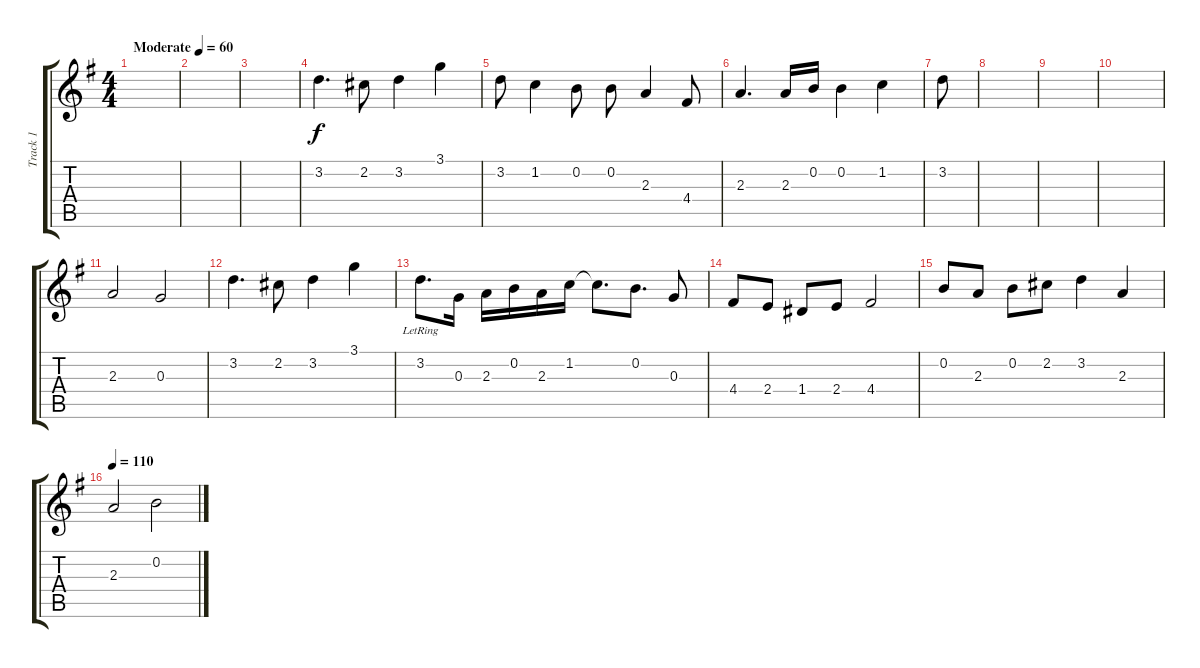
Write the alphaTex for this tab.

\track ("Track 1" "Track 1") {instrument acousticguitarnylon}
\staff {score tabs}
\tuning (E4 B3 G3 D3 A2 E2) {hide}
\ts (4 4)
\tempo (60 "Moderate")
\clef g2
\ks g
|
|
|
3.2.4{d} 2.2.8 3.2.4 3.1.4 |
3.2.8 1.2.4 0.2.8 0.2.8 2.3.4 4.4.8 |
2.3.4{d} 2.3.16 0.2.16 0.2.4 1.2.4 |
3.2.8 |
|
|
|
2.3.2 0.3.2 |
3.2.4{d} 2.2.8 3.2.4 3.1.4 |
3.2{lr}.8{d} 0.3.16 2.3.16 0.2.16 2.3.16 1.2.16 1.2{t}.8{d} 0.2.8{d} 0.3.8 |
4.4.8 2.4.8 1.4.8 2.4.8 4.4.2 |
0.2.8 2.3.8 0.2.8 2.2.8 3.2.4 2.3.4 |
\tempo 110
2.3.2 0.2.2
